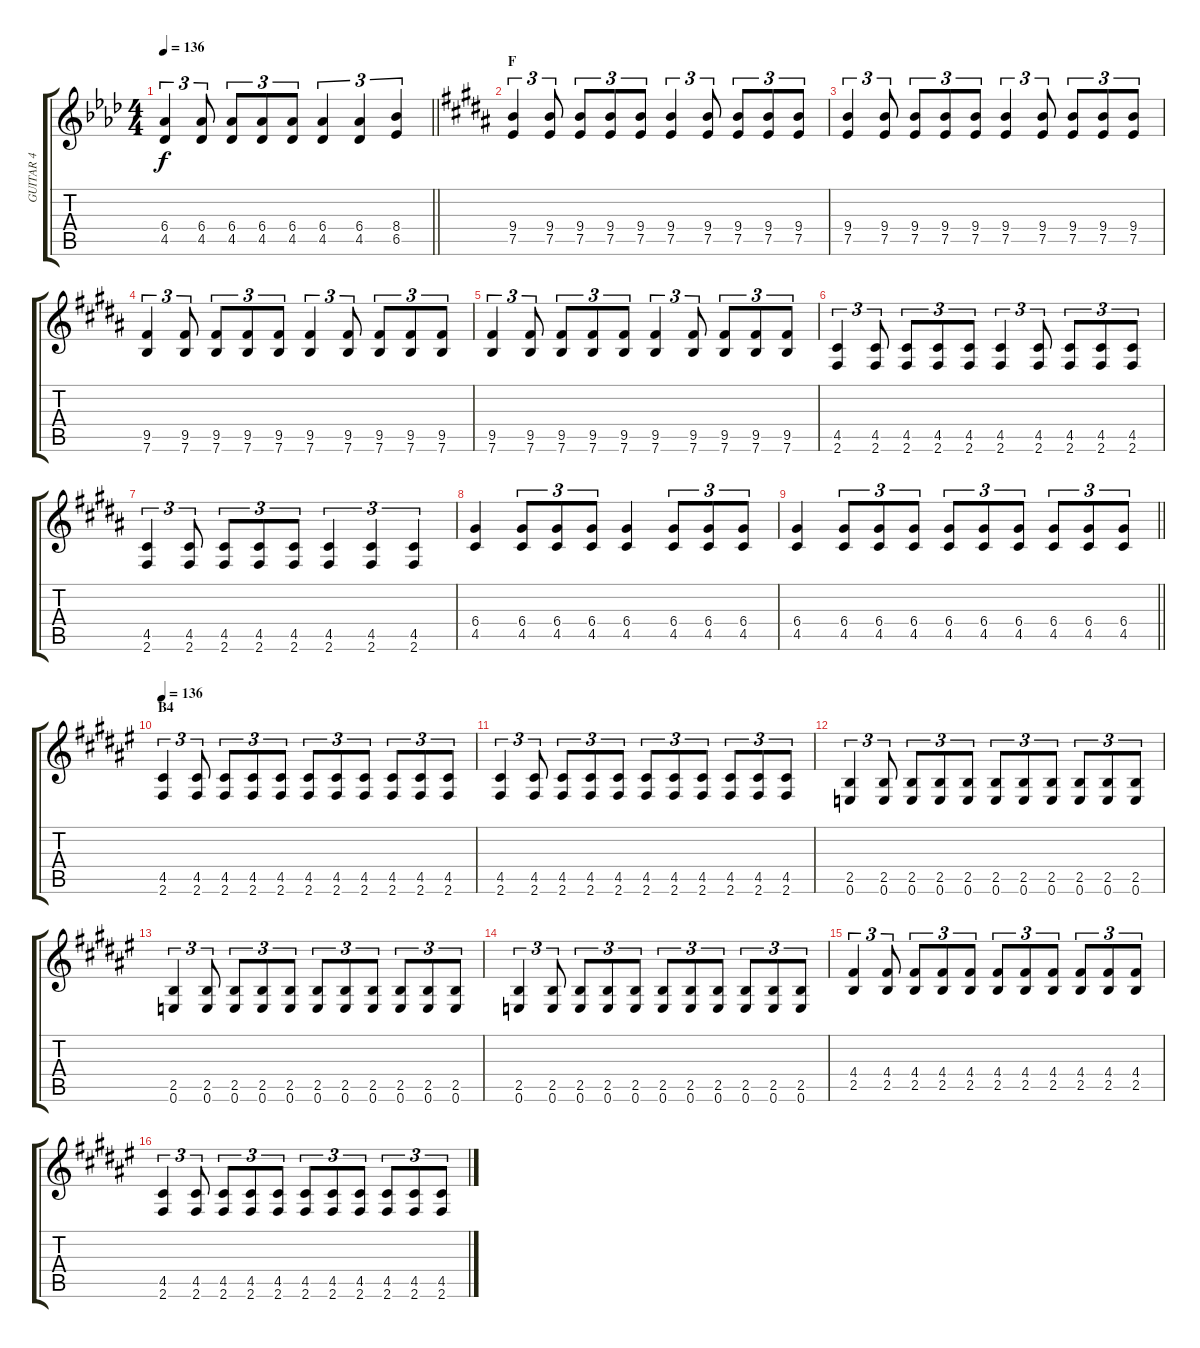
\track ("GUITAR 4" "GUITAR 4") {instrument distortionguitar}
\staff {score tabs}
\tuning (E4 B3 G3 D3 A2 E2) {hide}
\ts (4 4)
\tempo 136
\clef g2
\barLineRight lightlight
\ks ab
(6.4 4.5).4{tu (3 2) dy f} (6.4 4.5).8{tu (3 2)} (6.4 4.5).8{tu (3 2)} (6.4 4.5).8{tu (3 2)} (6.4 4.5).8{tu (3 2)} (6.4 4.5).4{tu (3 2)} (6.4 4.5).4{tu (3 2)} (8.4 6.5).4{tu (3 2)} |
\section ("" "F")
\ks b
(9.4 7.5).4{tu (3 2)} (9.4 7.5).8{tu (3 2)} (9.4 7.5).8{tu (3 2)} (9.4 7.5).8{tu (3 2)} (9.4 7.5).8{tu (3 2)} (9.4 7.5).4{tu (3 2)} (9.4 7.5).8{tu (3 2)} (9.4 7.5).8{tu (3 2)} (9.4 7.5).8{tu (3 2)} (9.4 7.5).8{tu (3 2)} |
(9.4 7.5).4{tu (3 2)} (9.4 7.5).8{tu (3 2)} (9.4 7.5).8{tu (3 2)} (9.4 7.5).8{tu (3 2)} (9.4 7.5).8{tu (3 2)} (9.4 7.5).4{tu (3 2)} (9.4 7.5).8{tu (3 2)} (9.4 7.5).8{tu (3 2)} (9.4 7.5).8{tu (3 2)} (9.4 7.5).8{tu (3 2)} |
(9.5 7.6).4{tu (3 2)} (9.5 7.6).8{tu (3 2)} (9.5 7.6).8{tu (3 2)} (9.5 7.6).8{tu (3 2)} (9.5 7.6).8{tu (3 2)} (9.5 7.6).4{tu (3 2)} (9.5 7.6).8{tu (3 2)} (9.5 7.6).8{tu (3 2)} (9.5 7.6).8{tu (3 2)} (9.5 7.6).8{tu (3 2)} |
(9.5 7.6).4{tu (3 2)} (9.5 7.6).8{tu (3 2)} (9.5 7.6).8{tu (3 2)} (9.5 7.6).8{tu (3 2)} (9.5 7.6).8{tu (3 2)} (9.5 7.6).4{tu (3 2)} (9.5 7.6).8{tu (3 2)} (9.5 7.6).8{tu (3 2)} (9.5 7.6).8{tu (3 2)} (9.5 7.6).8{tu (3 2)} |
(4.5 2.6).4{tu (3 2)} (4.5 2.6).8{tu (3 2)} (4.5 2.6).8{tu (3 2)} (4.5 2.6).8{tu (3 2)} (4.5 2.6).8{tu (3 2)} (4.5 2.6).4{tu (3 2)} (4.5 2.6).8{tu (3 2)} (4.5 2.6).8{tu (3 2)} (4.5 2.6).8{tu (3 2)} (4.5 2.6).8{tu (3 2)} |
(4.5 2.6).4{tu (3 2)} (4.5 2.6).8{tu (3 2)} (4.5 2.6).8{tu (3 2)} (4.5 2.6).8{tu (3 2)} (4.5 2.6).8{tu (3 2)} (4.5 2.6).4{tu (3 2)} (4.5 2.6).4{tu (3 2)} (4.5 2.6).4{tu (3 2)} |
(6.4 4.5).4 (6.4 4.5).8{tu (3 2)} (6.4 4.5).8{tu (3 2)} (6.4 4.5).8{tu (3 2)} (6.4 4.5).4 (6.4 4.5).8{tu (3 2)} (6.4 4.5).8{tu (3 2)} (6.4 4.5).8{tu (3 2)} |
\barLineRight lightlight
(6.4 4.5).4 (6.4 4.5).8{tu (3 2)} (6.4 4.5).8{tu (3 2)} (6.4 4.5).8{tu (3 2)} (6.4 4.5).8{tu (3 2)} (6.4 4.5).8{tu (3 2)} (6.4 4.5).8{tu (3 2)} (6.4 4.5).8{tu (3 2)} (6.4 4.5).8{tu (3 2)} (6.4 4.5).8{tu (3 2)} |
\section ("" "B4")
\tempo 136
\ks f#
(4.5 2.6).4{tu (3 2) volume 8} (4.5 2.6).8{tu (3 2)} (4.5 2.6).8{tu (3 2)} (4.5 2.6).8{tu (3 2)} (4.5 2.6).8{tu (3 2)} (4.5 2.6).8{tu (3 2)} (4.5 2.6).8{tu (3 2)} (4.5 2.6).8{tu (3 2)} (4.5 2.6).8{tu (3 2)} (4.5 2.6).8{tu (3 2)} (4.5 2.6).8{tu (3 2)} |
(4.5 2.6).4{tu (3 2)} (4.5 2.6).8{tu (3 2)} (4.5 2.6).8{tu (3 2)} (4.5 2.6).8{tu (3 2)} (4.5 2.6).8{tu (3 2)} (4.5 2.6).8{tu (3 2)} (4.5 2.6).8{tu (3 2)} (4.5 2.6).8{tu (3 2)} (4.5 2.6).8{tu (3 2)} (4.5 2.6).8{tu (3 2)} (4.5 2.6).8{tu (3 2)} |
(2.5 0.6).4{tu (3 2)} (2.5 0.6).8{tu (3 2)} (2.5 0.6).8{tu (3 2)} (2.5 0.6).8{tu (3 2)} (2.5 0.6).8{tu (3 2)} (2.5 0.6).8{tu (3 2)} (2.5 0.6).8{tu (3 2)} (2.5 0.6).8{tu (3 2)} (2.5 0.6).8{tu (3 2)} (2.5 0.6).8{tu (3 2)} (2.5 0.6).8{tu (3 2)} |
(2.5 0.6).4{tu (3 2)} (2.5 0.6).8{tu (3 2)} (2.5 0.6).8{tu (3 2)} (2.5 0.6).8{tu (3 2)} (2.5 0.6).8{tu (3 2)} (2.5 0.6).8{tu (3 2)} (2.5 0.6).8{tu (3 2)} (2.5 0.6).8{tu (3 2)} (2.5 0.6).8{tu (3 2)} (2.5 0.6).8{tu (3 2)} (2.5 0.6).8{tu (3 2)} |
(2.5 0.6).4{tu (3 2)} (2.5 0.6).8{tu (3 2)} (2.5 0.6).8{tu (3 2)} (2.5 0.6).8{tu (3 2)} (2.5 0.6).8{tu (3 2)} (2.5 0.6).8{tu (3 2)} (2.5 0.6).8{tu (3 2)} (2.5 0.6).8{tu (3 2)} (2.5 0.6).8{tu (3 2)} (2.5 0.6).8{tu (3 2)} (2.5 0.6).8{tu (3 2)} |
(4.4 2.5).4{tu (3 2)} (4.4 2.5).8{tu (3 2)} (4.4 2.5).8{tu (3 2)} (4.4 2.5).8{tu (3 2)} (4.4 2.5).8{tu (3 2)} (4.4 2.5).8{tu (3 2)} (4.4 2.5).8{tu (3 2)} (4.4 2.5).8{tu (3 2)} (4.4 2.5).8{tu (3 2)} (4.4 2.5).8{tu (3 2)} (4.4 2.5).8{tu (3 2)} |
(4.5 2.6).4{tu (3 2)} (4.5 2.6).8{tu (3 2)} (4.5 2.6).8{tu (3 2)} (4.5 2.6).8{tu (3 2)} (4.5 2.6).8{tu (3 2)} (4.5 2.6).8{tu (3 2)} (4.5 2.6).8{tu (3 2)} (4.5 2.6).8{tu (3 2)} (4.5 2.6).8{tu (3 2)} (4.5 2.6).8{tu (3 2)} (4.5 2.6).8{tu (3 2)}
